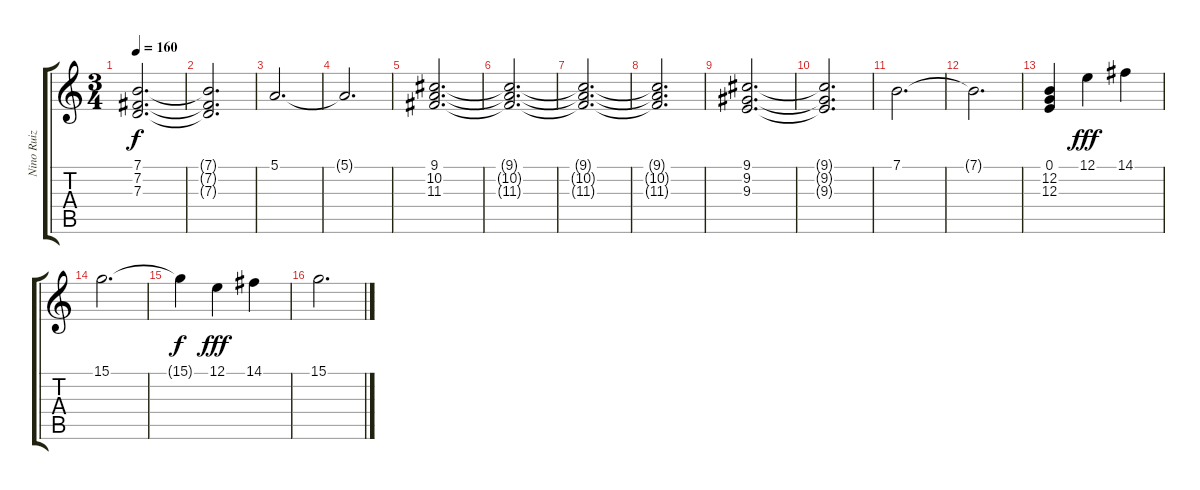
\track ("Nino Ruiz" "Nino Ruiz") {instrument synthstrings1}
\staff {score tabs}
\tuning (E4 B3 G3 D3 A2 E2) {hide}
\ts (3 4)
\tempo 160
\clef g2
\ks c
(7.1 7.2 7.3).2{d dy f} |
(7.1{t} 7.2{t} 7.3{t}).2{d} |
5.1.2{d} |
5.1{t}.2{d} |
(9.1 10.2 11.3).2{d} |
(9.1{t} 10.2{t} 11.3{t}).2{d} |
(9.1{t} 10.2{t} 11.3{t}).2{d} |
(9.1{t} 10.2{t} 11.3{t}).2{d} |
(9.1 9.2 9.3).2{d} |
(9.1{t} 9.2{t} 9.3{t}).2{d} |
7.1.2{d} |
7.1{t}.2{d} |
(0.1 12.2 12.3).4 12.1.4{dy fff} 14.1.4 |
15.1.2{d} |
15.1{t}.4{dy f} 12.1.4{dy fff} 14.1.4 |
15.1.2{d}
